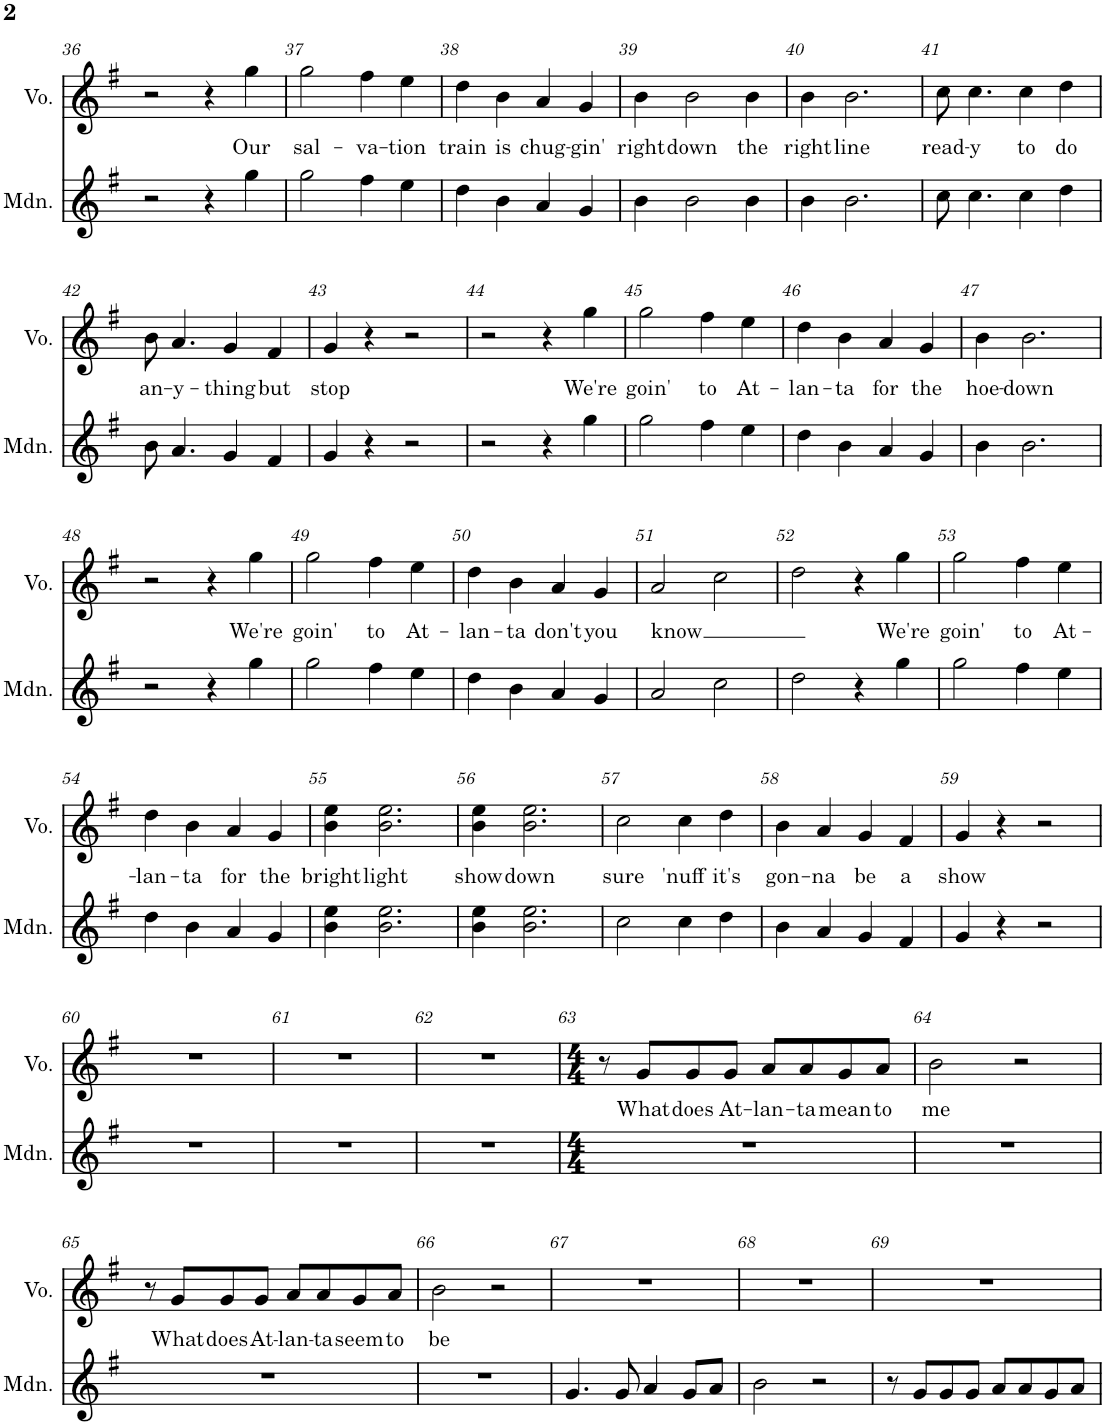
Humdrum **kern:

**kern	**kern	**text
*part2	*part1	*part1
*staff2	*staff1	*staff1
*I"Mandolin	*I"Voice	*
*I'Mdn.	*I'Vo.	*
!!LO:PB:g=z
*clefG2	*clefG2	*
*k[f#]	*k[f#]	*
*M2/2	*M2/2	*
*met(c|)	*met(c|)	*
=36	=36	=36
2r	2r	.
4r	4r	.
!	!	!LO:LY:b
4gg\	4gg\	Our
=37	=37	=37
!	!	!LO:LY:b
2gg\	2gg\	sal-
!	!	!LO:LY:b
4ff#\	4ff#\	-va-
!	!	!LO:LY:b
4ee\	4ee\	-tion
=38	=38	=38
!	!	!LO:LY:b
4dd\	4dd\	train
!	!	!LO:LY:b
4b\	4b\	is
!	!	!LO:LY:b
4a/	4a/	chug-
!	!	!LO:LY:b
4g/	4g/	-gin'
=39	=39	=39
!	!	!LO:LY:b
4b\	4b\	right
!	!	!LO:LY:b
2b\	2b\	down
!	!	!LO:LY:b
4b\	4b\	the
=40	=40	=40
!	!	!LO:LY:b
4b\	4b\	right
!	!	!LO:LY:b
2.b\	2.b\	line
=41	=41	=41
!	!	!LO:LY:b
8cc\	8cc\	read-
!	!	!LO:LY:b
4.cc\	4.cc\	-y
!	!	!LO:LY:b
4cc\	4cc\	to
!	!	!LO:LY:b
4dd\	4dd\	do
!!LO:LB:g=z
=42	=42	=42
!	!	!LO:LY:b
8b\	8b\	an-
!	!	!LO:LY:b
4.a/	4.a/	-y-
!	!	!LO:LY:b
4g/	4g/	-thing
!	!	!LO:LY:b
4f#/	4f#/	but
=43	=43	=43
!	!	!LO:LY:b
4g/	4g/	stop
4r	4r	.
2r	2r	.
=44	=44	=44
2r	2r	.
4r	4r	.
!	!	!LO:LY:b
4gg\	4gg\	We're
=45	=45	=45
!	!	!LO:LY:b
2gg\	2gg\	goin'
!	!	!LO:LY:b
4ff#\	4ff#\	to
!	!	!LO:LY:b
4ee\	4ee\	At-
=46	=46	=46
!	!	!LO:LY:b
4dd\	4dd\	-lan-
!	!	!LO:LY:b
4b\	4b\	-ta
!	!	!LO:LY:b
4a/	4a/	for
!	!	!LO:LY:b
4g/	4g/	the
=47	=47	=47
!	!	!LO:LY:b
4b\	4b\	hoe-
!	!	!LO:LY:b
2.b\	2.b\	-down
!!LO:LB:g=z
=48	=48	=48
2r	2r	.
4r	4r	.
!	!	!LO:LY:b
4gg\	4gg\	We're
=49	=49	=49
!	!	!LO:LY:b
2gg\	2gg\	goin'
!	!	!LO:LY:b
4ff#\	4ff#\	to
!	!	!LO:LY:b
4ee\	4ee\	At-
=50	=50	=50
!	!	!LO:LY:b
4dd\	4dd\	-lan-
!	!	!LO:LY:b
4b\	4b\	-ta
!	!	!LO:LY:b
4a/	4a/	don't
!	!	!LO:LY:b
4g/	4g/	you
=51	=51	=51
!	!	!LO:LY:b
2a/	2a/	know
2cc\	2cc\	.
=52	=52	=52
2dd\	2dd\	.
4r	4r	.
!	!	!LO:LY:b
4gg\	4gg\	We're
=53	=53	=53
!	!	!LO:LY:b
2gg\	2gg\	goin'
!	!	!LO:LY:b
4ff#\	4ff#\	to
!	!	!LO:LY:b
4ee\	4ee\	At-
!!LO:LB:g=z
=54	=54	=54
!	!	!LO:LY:b
4dd\	4dd\	-lan-
!	!	!LO:LY:b
4b\	4b\	-ta
!	!	!LO:LY:b
4a/	4a/	for
!	!	!LO:LY:b
4g/	4g/	the
=55	=55	=55
!	!	!LO:LY:b
4b\ 4ee\	4b\ 4ee\	bright
!	!	!LO:LY:b
2.b\ 2.ee\	2.b\ 2.ee\	light
=56	=56	=56
!	!	!LO:LY:b
4b\ 4ee\	4b\ 4ee\	show
!	!	!LO:LY:b
2.b\ 2.ee\	2.b\ 2.ee\	down
=57	=57	=57
!	!	!LO:LY:b
2cc\	2cc\	sure
!	!	!LO:LY:b
4cc\	4cc\	'nuff
!	!	!LO:LY:b
4dd\	4dd\	it's
=58	=58	=58
!	!	!LO:LY:b
4b\	4b\	gon-
!	!	!LO:LY:b
4a/	4a/	-na
!	!	!LO:LY:b
4g/	4g/	be
!	!	!LO:LY:b
4f#/	4f#/	a
=59	=59	=59
!	!	!LO:LY:b
4g/	4g/	show
4r	4r	.
2r	2r	.
!!LO:LB:g=z
=60	=60	=60
1r	1r	.
=61	=61	=61
1r	1r	.
=62	=62	=62
1r	1r	.
=63	=63	=63
*M4/4	*M4/4	*
1r	8r	.
!	!	!LO:LY:b
.	8g/L	What
!	!	!LO:LY:b
.	8g/	does
!	!	!LO:LY:b
.	8g/J	At-
!	!	!LO:LY:b
.	8a/L	-lan-
!	!	!LO:LY:b
.	8a/	-ta
!	!	!LO:LY:b
.	8g/	mean
!	!	!LO:LY:b
.	8a/J	to
=64	=64	=64
!	!	!LO:LY:b
1r	2b\	me
.	2r	.
!!LO:LB:g=z
=65	=65	=65
1r	8r	.
!	!	!LO:LY:b
.	8g/L	What
!	!	!LO:LY:b
.	8g/	does
!	!	!LO:LY:b
.	8g/J	At-
!	!	!LO:LY:b
.	8a/L	-lan-
!	!	!LO:LY:b
.	8a/	-ta
!	!	!LO:LY:b
.	8g/	seem
!	!	!LO:LY:b
.	8a/J	to
=66	=66	=66
!	!	!LO:LY:b
1r	2b\	be
.	2r	.
=67	=67	=67
4.g/	1r	.
8g/	.	.
4a/	.	.
8g/L	.	.
8a/J	.	.
=68	=68	=68
2b\	1r	.
2r	.	.
=69	=69	=69
8r	1r	.
8g/L	.	.
8g/	.	.
8g/J	.	.
8a/L	.	.
8a/	.	.
8g/	.	.
8a/J	.	.
=	=	=
*-	*-	*-
